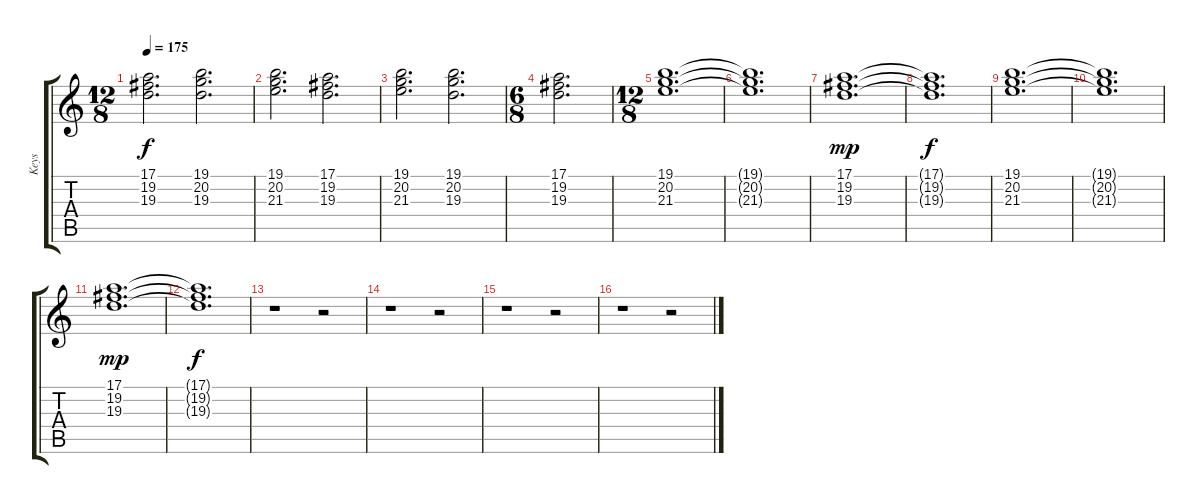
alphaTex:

\track ("Keys" "Keys") {instrument synthstrings1}
\staff {score tabs}
\tuning (E4 B3 G3 D3 A2 E2) {hide}
\ts (12 8)
\tempo 175
\clef g2
\ks c
(17.1 19.2 19.3).2{d dy f} (19.1 20.2 19.3).2{d} |
(19.1 20.2 21.3).2{d} (17.1 19.2 19.3).2{d} |
(19.1 20.2 21.3).2{d} (19.1 20.2 19.3).2{d} |
\ts (6 8)
(17.1 19.2 19.3).2{d} |
\ts (12 8)
(19.1 20.2 21.3).1{d} |
(19.1{t} 20.2{t} 21.3{t}).1{d} |
(17.1 19.2 19.3).1{d dy mp} |
(17.1{t} 19.2{t} 19.3{t}).1{d dy f} |
(19.1 20.2 21.3).1{d} |
(19.1{t} 20.2{t} 21.3{t}).1{d} |
(17.1 19.2 19.3).1{d dy mp} |
(17.1{t} 19.2{t} 19.3{t}).1{d dy f} |
r.1 r.2 |
r.1 r.2 |
r.1 r.2 |
r.1 r.2
